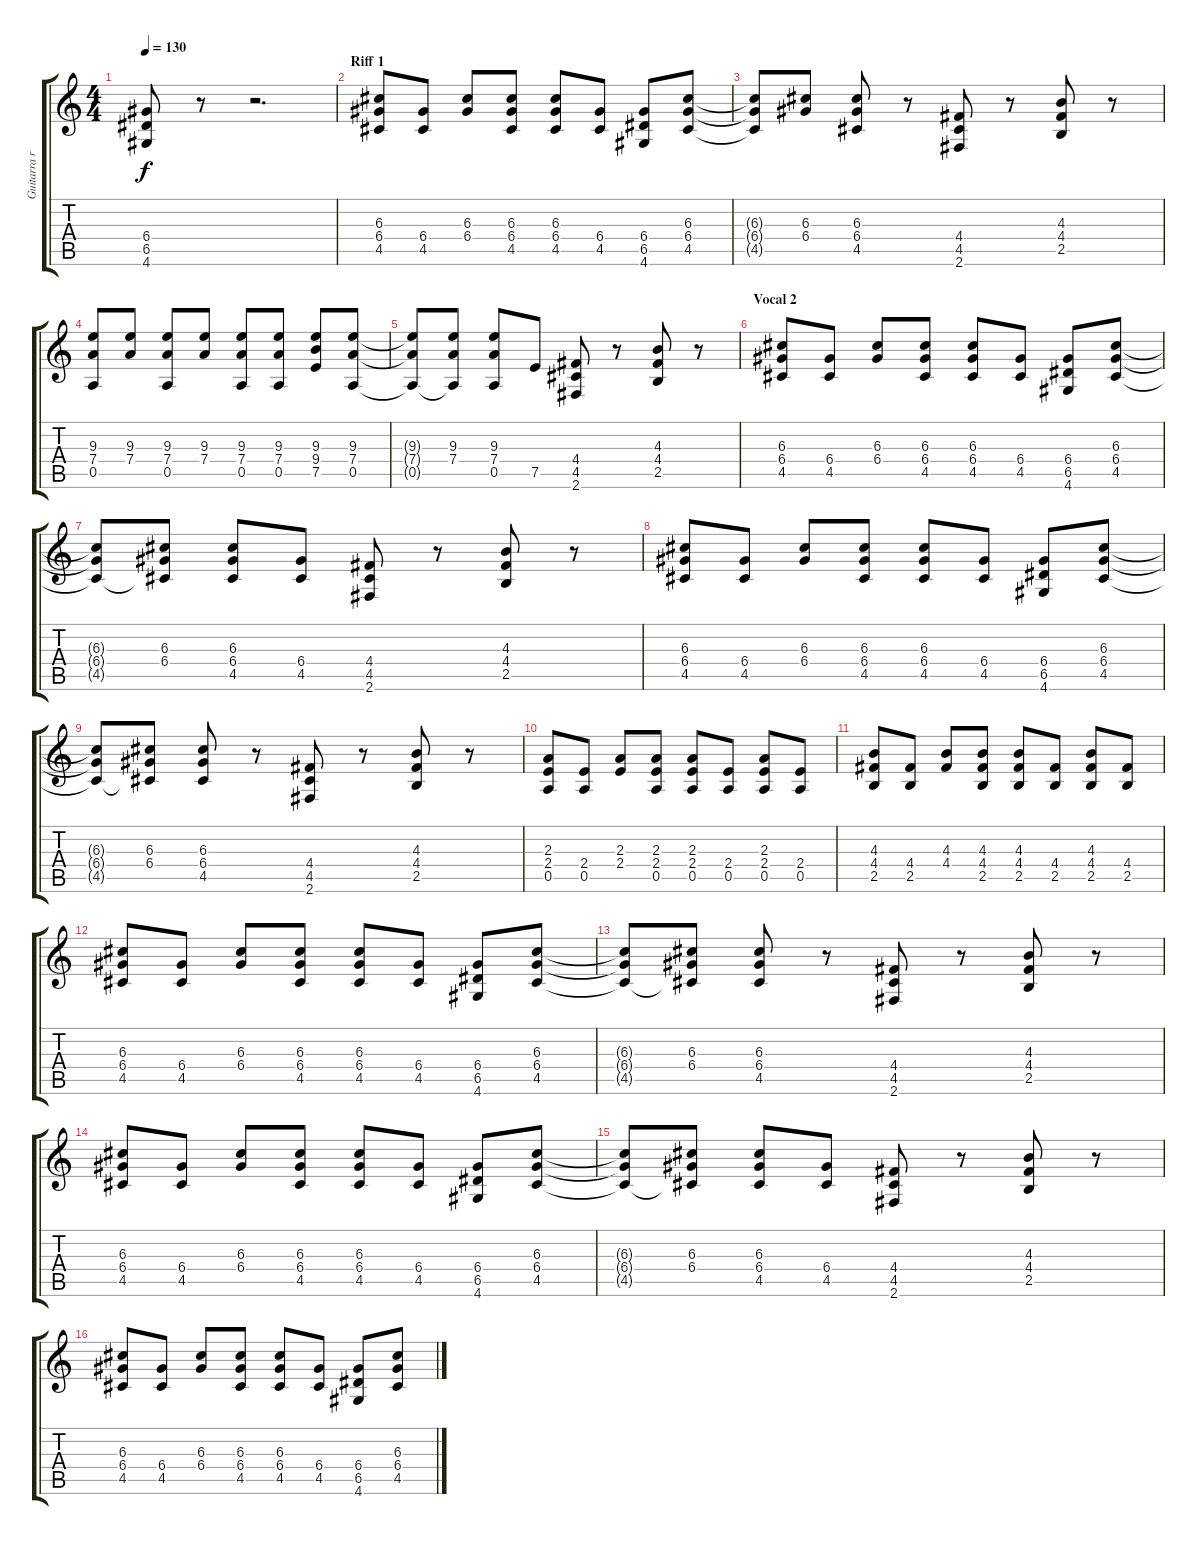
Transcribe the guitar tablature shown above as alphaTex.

\track ("Guitarra rítmica" "Guitarra r") {instrument distortionguitar}
\staff {score tabs}
\tuning (E4 B3 G3 D3 A2 E2) {hide}
\ts (4 4)
\tempo 130
\clef g2
\ks c
(6.4 6.5 4.6).8{dy f} r.8 r.2{d} |
\section ("" "Riff 1")
(6.3 6.4 4.5).8 (6.4 4.5).8 (6.3 6.4).8 (6.3 6.4 4.5).8 (6.3 6.4 4.5).8 (6.4 4.5).8 (6.4 6.5 4.6).8 (6.3 6.4 4.5).8 |
(6.3{t} 6.4{t} 4.5{t}).8 (6.3 6.4).8 (6.3 6.4 4.5).8 r.8 (4.4 4.5 2.6).8 r.8 (4.3 4.4 2.5).8 r.8 |
(9.3 7.4 0.5).8 (9.3 7.4).8 (9.3 7.4 0.5).8 (9.3 7.4).8 (9.3 7.4 0.5).8 (9.3 7.4 0.5).8 (9.3 9.4 7.5).8 (9.3 7.4 0.5).8 |
(9.3{t} 7.4{t} 0.5{t}).8 (9.3 7.4 0.5{t}).8 (9.3 7.4 0.5).8 7.5.8 (4.4 4.5 2.6).8 r.8 (4.3 4.4 2.5).8 r.8 |
\section ("" "Vocal 2")
(6.3 6.4 4.5).8 (6.4 4.5).8 (6.3 6.4).8 (6.3 6.4 4.5).8 (6.3 6.4 4.5).8 (6.4 4.5).8 (6.4 6.5 4.6).8 (6.3 6.4 4.5).8 |
(6.3{t} 6.4{t} 4.5{t}).8 (6.3 6.4 4.5{t}).8 (6.3 6.4 4.5).8 (6.4 4.5).8 (4.4 4.5 2.6).8 r.8 (4.3 4.4 2.5).8 r.8 |
(6.3 6.4 4.5).8 (6.4 4.5).8 (6.3 6.4).8 (6.3 6.4 4.5).8 (6.3 6.4 4.5).8 (6.4 4.5).8 (6.4 6.5 4.6).8 (6.3 6.4 4.5).8 |
(6.3{t} 6.4{t} 4.5{t}).8 (6.3 6.4 4.5{t}).8 (6.3 6.4 4.5).8 r.8 (4.4 4.5 2.6).8 r.8 (4.3 4.4 2.5).8 r.8 |
(2.3 2.4 0.5).8 (2.4 0.5).8 (2.3 2.4).8 (2.3 2.4 0.5).8 (2.3 2.4 0.5).8 (2.4 0.5).8 (2.3 2.4 0.5).8 (2.4 0.5).8 |
(4.3 4.4 2.5).8 (4.4 2.5).8 (4.3 4.4).8 (4.3 4.4 2.5).8 (4.3 4.4 2.5).8 (4.4 2.5).8 (4.3 4.4 2.5).8 (4.4 2.5).8 |
(6.3 6.4 4.5).8 (6.4 4.5).8 (6.3 6.4).8 (6.3 6.4 4.5).8 (6.3 6.4 4.5).8 (6.4 4.5).8 (6.4 6.5 4.6).8 (6.3 6.4 4.5).8 |
(6.3{t} 6.4{t} 4.5{t}).8 (6.3 6.4 4.5{t}).8 (6.3 6.4 4.5).8 r.8 (4.4 4.5 2.6).8 r.8 (4.3 4.4 2.5).8 r.8 |
(6.3 6.4 4.5).8 (6.4 4.5).8 (6.3 6.4).8 (6.3 6.4 4.5).8 (6.3 6.4 4.5).8 (6.4 4.5).8 (6.4 6.5 4.6).8 (6.3 6.4 4.5).8 |
(6.3{t} 6.4{t} 4.5{t}).8 (6.3 6.4 4.5{t}).8 (6.3 6.4 4.5).8 (6.4 4.5).8 (4.4 4.5 2.6).8 r.8 (4.3 4.4 2.5).8 r.8 |
(6.3 6.4 4.5).8 (6.4 4.5).8 (6.3 6.4).8 (6.3 6.4 4.5).8 (6.3 6.4 4.5).8 (6.4 4.5).8 (6.4 6.5 4.6).8 (6.3 6.4 4.5).8
